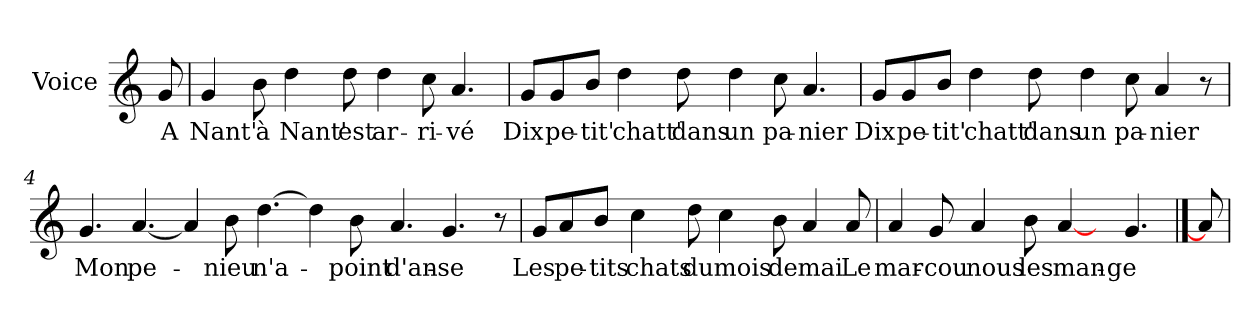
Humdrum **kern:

**kern	**text
*part1	*part1
*staff1	*staff1
*I"Voice	*
*I'V	*
*clefG2	*
*k[]	*
*C:	*
=	=
8g/	A
=1	=1
4g/	Nant'
8b\	à
4dd\	Nant'
8dd\	est
4dd\	ar-
8cc\	-ri-
4.a/	-vé
=2	=2
8g/L	Dix
8g/	pe-
8b/J	-tit'
4dd\	chatt'
8dd\	dans
4dd\	un
8cc\	pa-
4.a/	-nier
!!LO:LB:g=z
=3	=3
8g/L	Dix
8g/	pe-
8b/J	-tit'
4dd\	chatt'
8dd\	dans
4dd\	un
8cc\	pa-
4a/	-nier
8r	.
=4	=4
4.g/	Mon
[4.a/	pe-
4a/]	.
8b\	-nieu
[4.dd\	n'a-
4dd\]	.
8b\	-point
4.a/	d'an-
4.g/	-se
8r	.
!!LO:LB:g=z
=5	=5
8g/L	Les
8a/	pe-
8b/J	-tits
4cc\	chats
8dd\	du
4cc\	mois
8b\	de
4a/	mai
8a/	Le
=6	=6
4a/	mar-
8g/	-cou
4a/	nous
8b\	les
[4a/	man-
8ryy	.
4.g/	-ge
==7	==7
8a/]	.
=	=
*-	*-
